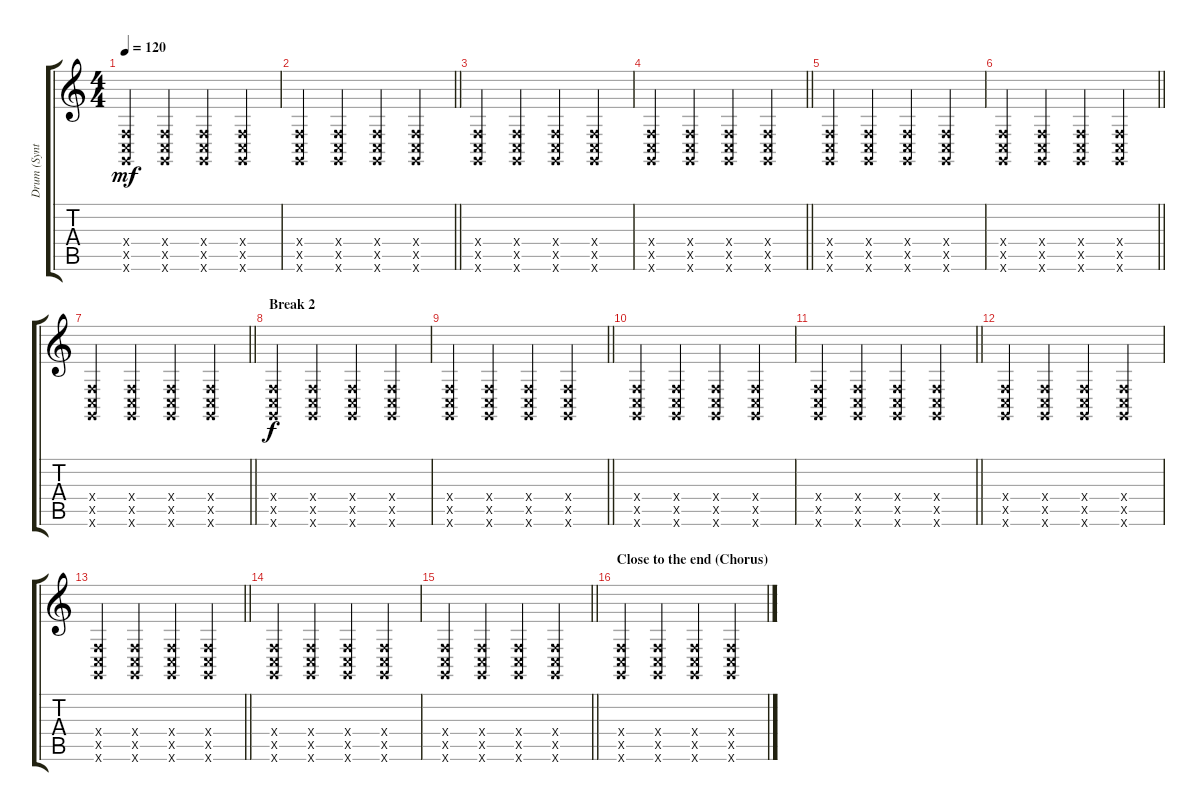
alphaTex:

\track ("Drum (Synth)" "Drum (Synt") {instrument synthdrum}
\staff {score tabs}
\tuning (E4 B3 G3 D3 A2 E2) {hide}
\ts (4 4)
\tempo 120
\clef g2
\ks c
(3.4{x} 3.5{x} 3.6{x}).4{dy mf} (3.4{x} 3.5{x} 3.6{x}).4 (3.4{x} 3.5{x} 3.6{x}).4 (3.4{x} 3.5{x} 3.6{x}).4 |
\barLineRight lightlight
(3.4{x} 3.5{x} 3.6{x}).4 (3.4{x} 3.5{x} 3.6{x}).4 (3.4{x} 3.5{x} 3.6{x}).4 (3.4{x} 3.5{x} 3.6{x}).4 |
(3.4{x} 3.5{x} 3.6{x}).4 (3.4{x} 3.5{x} 3.6{x}).4 (3.4{x} 3.5{x} 3.6{x}).4 (3.4{x} 3.5{x} 3.6{x}).4 |
\barLineRight lightlight
(3.4{x} 3.5{x} 3.6{x}).4 (3.4{x} 3.5{x} 3.6{x}).4 (3.4{x} 3.5{x} 3.6{x}).4 (3.4{x} 3.5{x} 3.6{x}).4 |
(3.4{x} 3.5{x} 3.6{x}).4 (3.4{x} 3.5{x} 3.6{x}).4 (3.4{x} 3.5{x} 3.6{x}).4 (3.4{x} 3.5{x} 3.6{x}).4 |
\barLineRight lightlight
(3.4{x} 3.5{x} 3.6{x}).4 (3.4{x} 3.5{x} 3.6{x}).4 (3.4{x} 3.5{x} 3.6{x}).4 (3.4{x} 3.5{x} 3.6{x}).4 |
\barLineRight lightlight
(3.4{x} 3.5{x} 3.6{x}).4 (3.4{x} 3.5{x} 3.6{x}).4 (3.4{x} 3.5{x} 3.6{x}).4 (3.4{x} 3.5{x} 3.6{x}).4 |
\section ("" "Break 2")
(3.4{x} 3.5{x} 3.6{x}).4{dy f} (3.4{x} 3.5{x} 3.6{x}).4 (3.4{x} 3.5{x} 3.6{x}).4 (3.4{x} 3.5{x} 3.6{x}).4 |
\barLineRight lightlight
(3.4{x} 3.5{x} 3.6{x}).4 (3.4{x} 3.5{x} 3.6{x}).4 (3.4{x} 3.5{x} 3.6{x}).4 (3.4{x} 3.5{x} 3.6{x}).4 |
(3.4{x} 3.5{x} 3.6{x}).4 (3.4{x} 3.5{x} 3.6{x}).4 (3.4{x} 3.5{x} 3.6{x}).4 (3.4{x} 3.5{x} 3.6{x}).4 |
\barLineRight lightlight
(3.4{x} 3.5{x} 3.6{x}).4 (3.4{x} 3.5{x} 3.6{x}).4 (3.4{x} 3.5{x} 3.6{x}).4 (3.4{x} 3.5{x} 3.6{x}).4 |
(3.4{x} 3.5{x} 3.6{x}).4 (3.4{x} 3.5{x} 3.6{x}).4 (3.4{x} 3.5{x} 3.6{x}).4 (3.4{x} 3.5{x} 3.6{x}).4 |
\barLineRight lightlight
(3.4{x} 3.5{x} 3.6{x}).4 (3.4{x} 3.5{x} 3.6{x}).4 (3.4{x} 3.5{x} 3.6{x}).4 (3.4{x} 3.5{x} 3.6{x}).4 |
(3.4{x} 3.5{x} 3.6{x}).4 (3.4{x} 3.5{x} 3.6{x}).4 (3.4{x} 3.5{x} 3.6{x}).4 (3.4{x} 3.5{x} 3.6{x}).4 |
\barLineRight lightlight
(3.4{x} 3.5{x} 3.6{x}).4 (3.4{x} 3.5{x} 3.6{x}).4 (3.4{x} 3.5{x} 3.6{x}).4 (3.4{x} 3.5{x} 3.6{x}).4 |
\section ("" "Close to the end (Chorus)")
(3.4{x} 3.5{x} 3.6{x}).4 (3.4{x} 3.5{x} 3.6{x}).4 (3.4{x} 3.5{x} 3.6{x}).4 (3.4{x} 3.5{x} 3.6{x}).4
